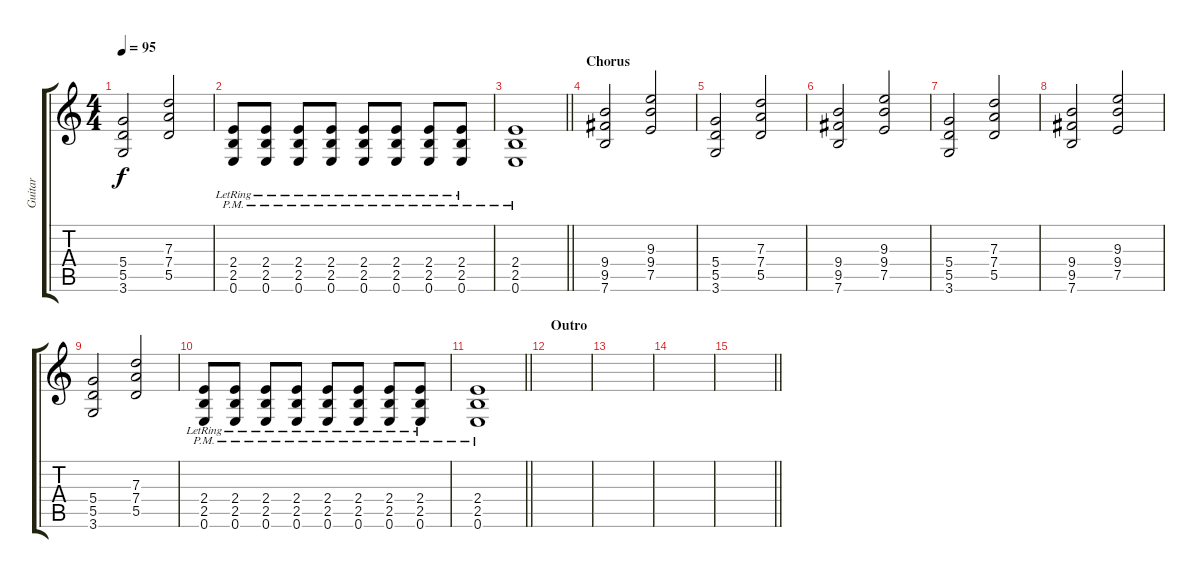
\track ("Guitar" "Guitar") {instrument distortionguitar}
\staff {score tabs}
\tuning (E4 B3 G3 D3 A2 E2) {hide}
\ts (4 4)
\tempo 95
\clef g2
\ks c
(5.4 5.5 3.6).2{dy f} (7.3 7.4 5.5).2 |
(2.4{pm lr} 2.5{pm lr} 0.6{pm lr}).8 (2.4{pm lr} 2.5{pm lr} 0.6{pm lr}).8 (2.4{pm lr} 2.5{pm lr} 0.6{pm lr}).8 (2.4{pm lr} 2.5{pm lr} 0.6{pm lr}).8 (2.4{pm lr} 2.5{pm lr} 0.6{pm lr}).8 (2.4{pm lr} 2.5{pm lr} 0.6{pm lr}).8 (2.4{pm lr} 2.5{pm lr} 0.6{pm lr}).8 (2.4{pm lr} 2.5{pm lr} 0.6{pm lr}).8 |
\barLineRight lightlight
(2.4{pm} 2.5 0.6).1 |
\section ("" "Chorus")
(9.4 9.5 7.6).2 (9.3 9.4 7.5).2 |
(5.4 5.5 3.6).2 (7.3 7.4 5.5).2 |
(9.4 9.5 7.6).2 (9.3 9.4 7.5).2 |
(5.4 5.5 3.6).2 (7.3 7.4 5.5).2 |
(9.4 9.5 7.6).2 (9.3 9.4 7.5).2 |
(5.4 5.5 3.6).2 (7.3 7.4 5.5).2 |
(2.4{pm lr} 2.5{pm lr} 0.6{pm lr}).8 (2.4{pm lr} 2.5{pm lr} 0.6{pm lr}).8 (2.4{pm lr} 2.5{pm lr} 0.6{pm lr}).8 (2.4{pm lr} 2.5{pm lr} 0.6{pm lr}).8 (2.4{pm lr} 2.5{pm lr} 0.6{pm lr}).8 (2.4{pm lr} 2.5{pm lr} 0.6{pm lr}).8 (2.4{pm lr} 2.5{pm lr} 0.6{pm lr}).8 (2.4{pm lr} 2.5{pm lr} 0.6{pm lr}).8 |
\barLineRight lightlight
(2.4{pm} 2.5 0.6).1 |
\section ("" "Outro")
|
|
|
\barLineRight lightlight
